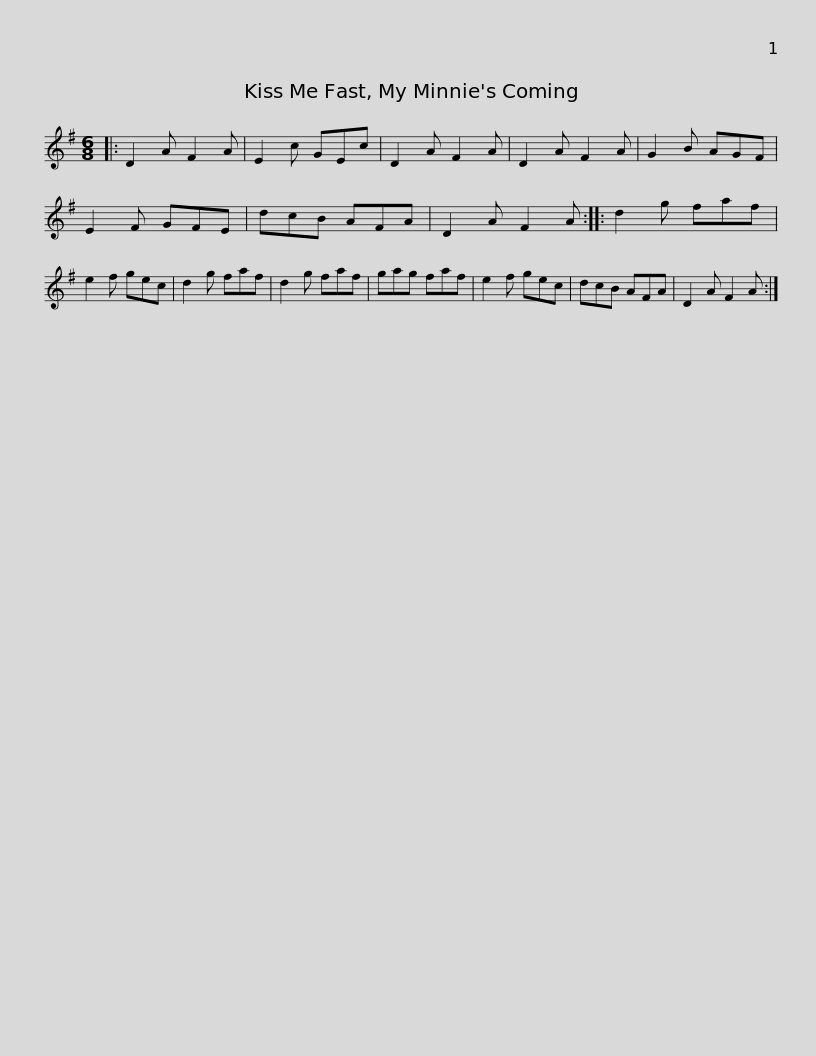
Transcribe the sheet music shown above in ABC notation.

X:1
L:1/8
M:6/8
I:linebreak $
K:G
V:1 treble
V:1
|: D2 A F2 A | E2 c GEc | D2 A F2 A | D2 A F2 A | G2 B AGF | %5
 E2 F GFE | dcB AFA | D2 A F2 A ::$ d2 g faf | e2 f gec | %10
 d2 g faf | d2 g faf | gag faf | e2 f gec | dcB AFA | %15
 D2 A F2 A :| %16
